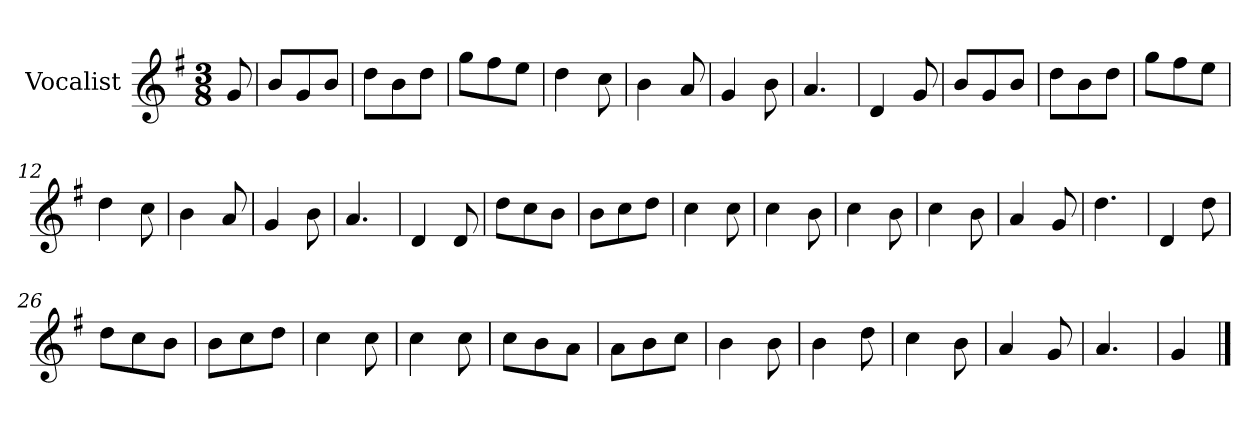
**kern
*part1
*staff1
*I"Vocalist
*k[f#]
*G:
*M3/8
=
8g
=1
8bL
8g
8bJ
=2
8ddL
8b
8ddJ
=3
8ggL
8ff#
8eeJ
=4
4dd
8cc
=5
4b
8a
=6
4g
8b
=7
4.a
=8
4d
8g
=9
8bL
8g
8bJ
=10
8ddL
8b
8ddJ
=11
8ggL
8ff#
8eeJ
=12
4dd
8cc
=13
4b
8a
=14
4g
8b
=15
4.a
=16
4d
8d
=17
8ddL
8cc
8bJ
=18
8bL
8cc
8ddJ
=19
4cc
8cc
=20
4cc
8b
=21
4cc
8b
=22
4cc
8b
=23
4a
8g
=24
4.dd
=25
4d
8dd
=26
8ddL
8cc
8bJ
=27
8bL
8cc
8ddJ
=28
4cc
8cc
=29
4cc
8cc
=30
8ccL
8b
8aJ
=31
8aL
8b
8ccJ
=32
4b
8b
=33
4b
8dd
=34
4cc
8b
=35
4a
8g
=36
4.a
=37
4g
==
*-
